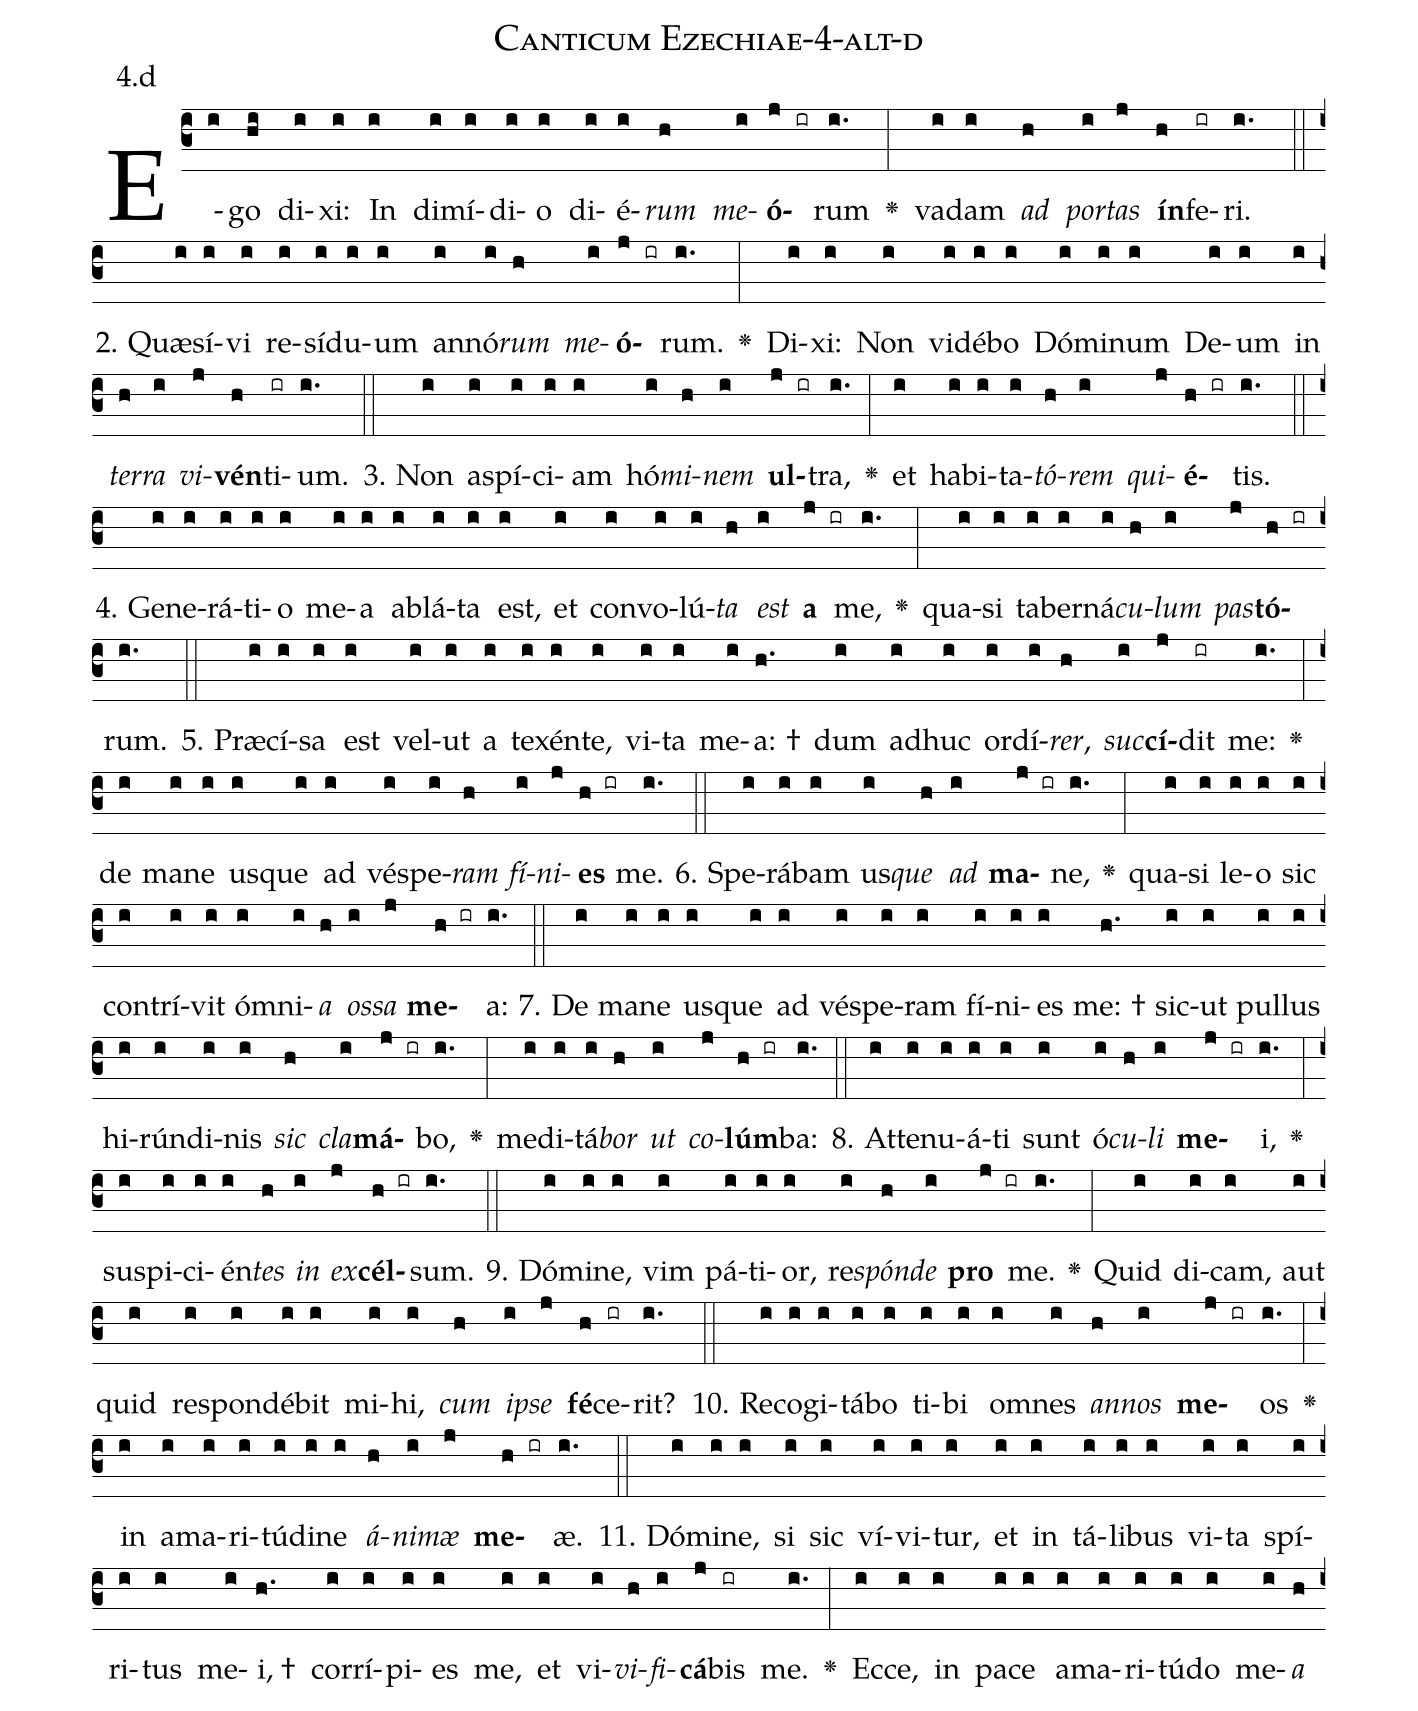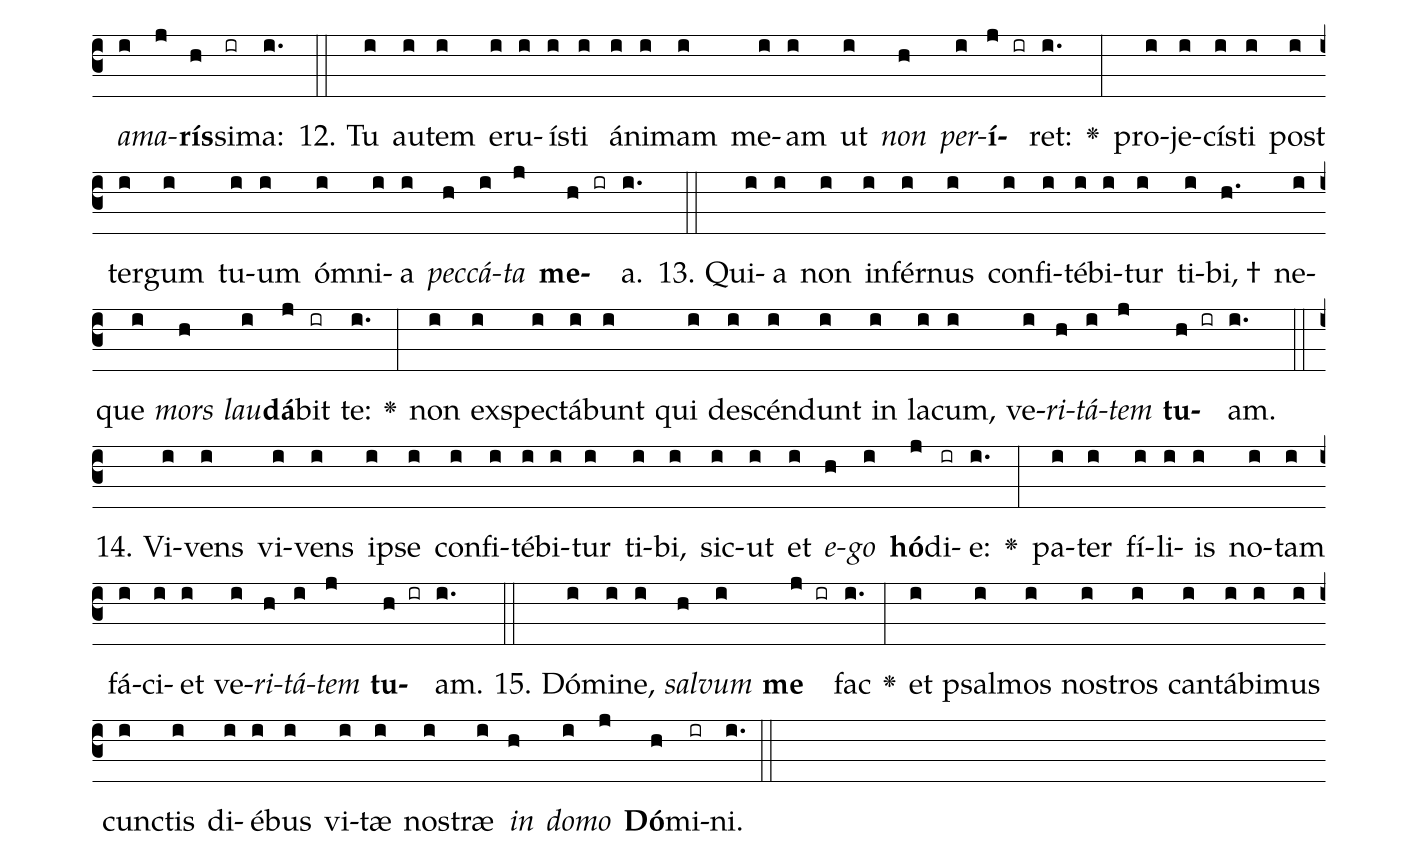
name: Canticum Ezechiae-4-alt-d;
annotation: 4.d;
%%
(c3)E(i)go(hi) di(i)xi:(i) In(i) di(i)mí(i)di(i)o(i) di(i)é(i)<i>rum</i>(h) <i>me</i>(i)<b>ó</b>(j ir)rum(i.) <v>\greheightstar</v>(:) va(i)dam(i) <i>ad</i>(h) <i>por</i>(i)<i>tas</i>(j) <b>ín</b>(h)fe(ir)ri.(i.) (::)
2. Quæ(i)sí(i)vi(i) re(i)sí(i)du(i)um(i) an(i)nó(i)<i>rum</i>(h) <i>me</i>(i)<b>ó</b>(j ir)rum.(i.) <v>\greheightstar</v>(:) Di(i)xi:(i) Non(i) vi(i)dé(i)bo(i) Dó(i)mi(i)num(i) De(i)um(i) in(i) <i>ter</i>(h)<i>ra</i>(i) <i>vi</i>(j)<b>vén</b>(h)ti(ir)um.(i.) (::)
3. Non(i) a(i)spí(i)ci(i)am(i) hó(i)<i>mi</i>(h)<i>nem</i>(i) <b>ul</b>(j ir)tra,(i.) <v>\greheightstar</v>(:) et(i) ha(i)bi(i)ta(i)<i>tó</i>(h)<i>rem</i>(i) <i>qui</i>(j)<b>é</b>(h ir)tis.(i.) (::)
4. Ge(i)ne(i)rá(i)ti(i)o(i) me(i)a(i) ab(i)lá(i)ta(i) est,(i) et(i) con(i)vo(i)lú(i)<i>ta</i>(h) <i>est</i>(i) <b>a</b>(j ir) me,(i.) <v>\greheightstar</v>(:) qua(i)si(i) ta(i)ber(i)ná(i)<i>cu</i>(h)<i>lum</i>(i) <i>pas</i>(j)<b>tó</b>(h ir)rum.(i.) (::)
5. Præ(i)cí(i)sa(i) est(i) vel(i)ut(i) a(i) te(i)xén(i)te,(i) vi(i)ta(i) me(i)a: †(h.) dum(i) ad(i)huc(i) or(i)dí(i)<i>rer</i>,(h) <i>suc</i>(i)<b>cí</b>(j)dit(ir) me:(i.) <v>\greheightstar</v>(:) de(i) ma(i)ne(i) us(i)que(i) ad(i) vés(i)pe(i)<i>ram</i>(h) <i>fí</i>(i)<i>ni</i>(j)<b>es</b>(h ir) me.(i.) (::)
6. Spe(i)rá(i)bam(i) us(i)<i>que</i>(h) <i>ad</i>(i) <b>ma</b>(j ir)ne,(i.) <v>\greheightstar</v>(:) qua(i)si(i) le(i)o(i) sic(i) con(i)trí(i)vit(i) óm(i)ni(i)<i>a</i>(h) <i>os</i>(i)<i>sa</i>(j) <b>me</b>(h ir)a:(i.) (::)
7. De(i) ma(i)ne(i) us(i)que(i) ad(i) vés(i)pe(i)ram(i) fí(i)ni(i)es(i) me: †(h.) sic(i)ut(i) pul(i)lus(i) hi(i)rún(i)di(i)nis(i) <i>sic</i>(h) <i>cla</i>(i)<b>má</b>(j ir)bo,(i.) <v>\greheightstar</v>(:) me(i)di(i)tá(i)<i>bor</i>(h) <i>ut</i>(i) <i>co</i>(j)<b>lúm</b>(h ir)ba:(i.) (::)
8. At(i)te(i)nu(i)á(i)ti(i) sunt(i) ó(i)<i>cu</i>(h)<i>li</i>(i) <b>me</b>(j ir)i,(i.) <v>\greheightstar</v>(:) su(i)spi(i)ci(i)én(i)<i>tes</i>(h) <i>in</i>(i) <i>ex</i>(j)<b>cél</b>(h ir)sum.(i.) (::)
9. Dó(i)mi(i)ne,(i) vim(i) pá(i)ti(i)or,(i) re(i)<i>spón</i>(h)<i>de</i>(i) <b>pro</b>(j ir) me.(i.) <v>\greheightstar</v>(:) Quid(i) di(i)cam,(i) aut(i) quid(i) re(i)spon(i)dé(i)bit(i) mi(i)hi,(i) <i>cum</i>(h) <i>ip</i>(i)<i>se</i>(j) <b>fé</b>(h)ce(ir)rit?(i.) (::)
10. Re(i)co(i)gi(i)tá(i)bo(i) ti(i)bi(i) om(i)nes(i) <i>an</i>(h)<i>nos</i>(i) <b>me</b>(j ir)os(i.) <v>\greheightstar</v>(:) in(i) a(i)ma(i)ri(i)tú(i)di(i)ne(i) <i>á</i>(h)<i>ni</i>(i)<i>mæ</i>(j) <b>me</b>(h ir)æ.(i.) (::)
11. Dó(i)mi(i)ne,(i) si(i) sic(i) ví(i)vi(i)tur,(i) et(i) in(i) tá(i)li(i)bus(i) vi(i)ta(i) spí(i)ri(i)tus(i) me(i)i, †(h.) cor(i)rí(i)pi(i)es(i) me,(i) et(i) vi(i)<i>vi</i>(h)<i>fi</i>(i)<b>cá</b>(j)bis(ir) me.(i.) <v>\greheightstar</v>(:) Ec(i)ce,(i) in(i) pa(i)ce(i) a(i)ma(i)ri(i)tú(i)do(i) me(i)<i>a</i>(h) <i>a</i>(i)<i>ma</i>(j)<b>rís</b>(h)si(ir)ma:(i.) (::)
12. Tu(i) au(i)tem(i) e(i)ru(i)ís(i)ti(i) á(i)ni(i)mam(i) me(i)am(i) ut(i) <i>non</i>(h) <i>per</i>(i)<b>í</b>(j ir)ret:(i.) <v>\greheightstar</v>(:) pro(i)je(i)cís(i)ti(i) post(i) ter(i)gum(i) tu(i)um(i) óm(i)ni(i)a(i) <i>pec</i>(h)<i>cá</i>(i)<i>ta</i>(j) <b>me</b>(h ir)a.(i.) (::)
13. Qui(i)a(i) non(i) in(i)fér(i)nus(i) con(i)fi(i)té(i)bi(i)tur(i) ti(i)bi, †(h.) ne(i)que(i) <i>mors</i>(h) <i>lau</i>(i)<b>dá</b>(j)bit(ir) te:(i.) <v>\greheightstar</v>(:) non(i) ex(i)spec(i)tá(i)bunt(i) qui(i) de(i)scén(i)dunt(i) in(i) la(i)cum,(i) ve(i)<i>ri</i>(h)<i>tá</i>(i)<i>tem</i>(j) <b>tu</b>(h ir)am.(i.) (::)
14. Vi(i)vens(i) vi(i)vens(i) ip(i)se(i) con(i)fi(i)té(i)bi(i)tur(i) ti(i)bi,(i) sic(i)ut(i) et(i) <i>e</i>(h)<i>go</i>(i) <b>hó</b>(j)di(ir)e:(i.) <v>\greheightstar</v>(:) pa(i)ter(i) fí(i)li(i)is(i) no(i)tam(i) fá(i)ci(i)et(i) ve(i)<i>ri</i>(h)<i>tá</i>(i)<i>tem</i>(j) <b>tu</b>(h ir)am.(i.) (::)
15. Dó(i)mi(i)ne,(i) <i>sal</i>(h)<i>vum</i>(i) <b>me</b>(j ir) fac(i.) <v>\greheightstar</v>(:) et(i) psal(i)mos(i) nos(i)tros(i) can(i)tá(i)bi(i)mus(i) cunc(i)tis(i) di(i)é(i)bus(i) vi(i)tæ(i) nos(i)træ(i) <i>in</i>(h) <i>do</i>(i)<i>mo</i>(j) <b>Dó</b>(h)mi(ir)ni.(i.) (::)
